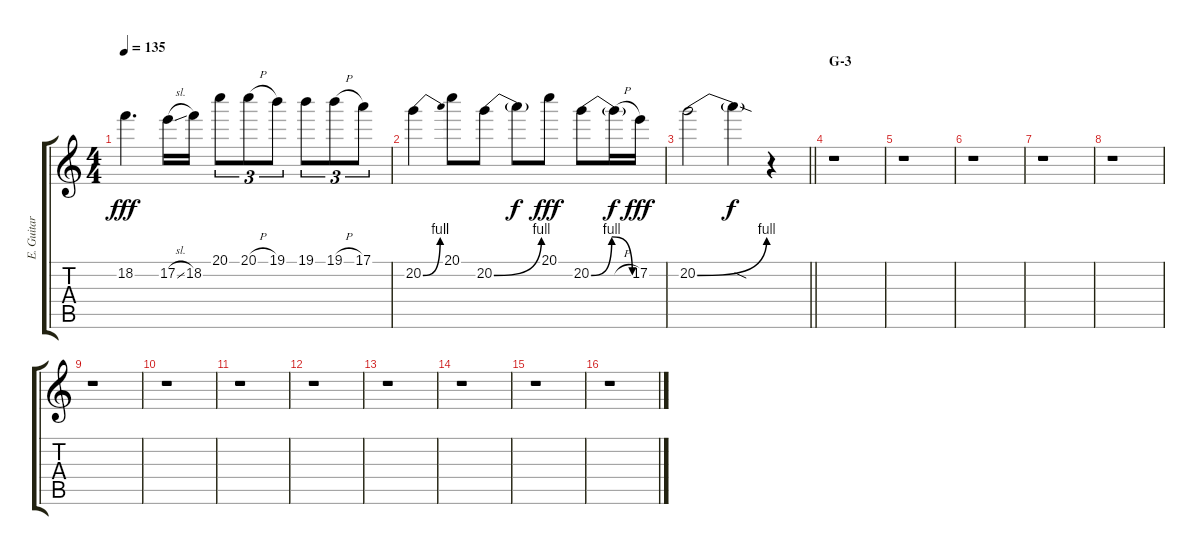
\track ("E. Guitar I" "E. Guitar ") {instrument electricguitarclean}
\staff {score tabs}
\tuning (E4 B3 G3 D3 A2 E2) {hide}
\ts (4 4)
\tempo 135
\clef g2
\ks c
18.2.4{d dy fff} 17.2{sl}.16 18.2.16 20.1.8{tu (3 2)} 20.1{h}.8{tu (3 2)} 19.1.8{tu (3 2)} 19.1.8{tu (3 2)} 19.1{h}.8{tu (3 2)} 17.1.8{tu (3 2)} |
20.2{be (bend 0 0 60 4)}.4 20.1.8 20.2{be (bend 0 0 60 4)}.8 20.2{t}.8{dy f} 20.1.8{dy fff} 20.2{be (bendrelease 0 0 30 4 30 4 60 0)}.8 20.2{h t}.16{dy f} 17.2.16{dy fff} |
\barLineRight lightlight
20.2{be (bend 0 0 60 4)}.2 20.2{sod t}.4{dy f} r.4 |
\section ("" "G-3")
r.1 |
r.1 |
r.1 |
r.1 |
r.1 |
r.1 |
r.1 |
r.1 |
r.1 |
r.1 |
r.1 |
r.1 |
r.1
